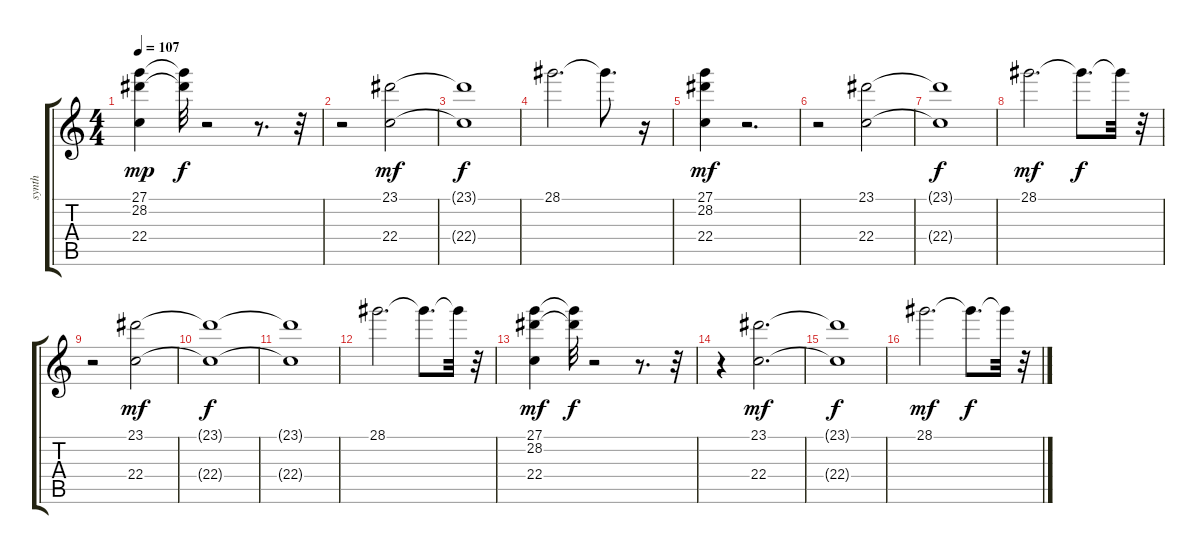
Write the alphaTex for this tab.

\track ("synth   " "synth   ") {instrument stringensemble1}
\staff {score tabs}
\tuning (E4 B3 G3 D3 A2 E2) {hide}
\ts (4 4)
\tempo 107
\clef g2
\ks c
(27.1 28.2 22.4).4{dy mp volume 13} (27.1{t} 28.2{t}).32{dy f} r.2 r.8{d} r.32 |
r.2 (23.1 22.4).2{dy mf volume 3} |
(23.1{t} 22.4{t}).1{dy f} |
28.1.2{d volume 13} 28.1{t}.8{d} r.16 |
(27.1 28.2 22.4).4{dy mf volume 14} r.2{d} |
r.2 (23.1 22.4).2{volume 1} |
(23.1{t} 22.4{t}).1{dy f} |
28.1.2{d dy mf volume 9} 28.1{t}.8{d dy f} 28.1{t}.32 r.32 |
r.2 (23.1 22.4).2{dy mf volume 1} |
(23.1{t} 22.4{t}).1{dy f} |
(23.1{t} 22.4{t}).1 |
28.1.2{d volume 6} 28.1{t}.8{d} 28.1{t}.32 r.32 |
(27.1 28.2 22.4).4{dy mf volume 5} (27.1{t} 28.2{t}).32{dy f} r.2 r.8{d} r.32 |
r.4 (23.1 22.4).2{d dy mf volume 1} |
(23.1{t} 22.4{t}).1{dy f} |
28.1.2{d dy mf volume 2} 28.1{t}.8{d dy f} 28.1{t}.32 r.32
